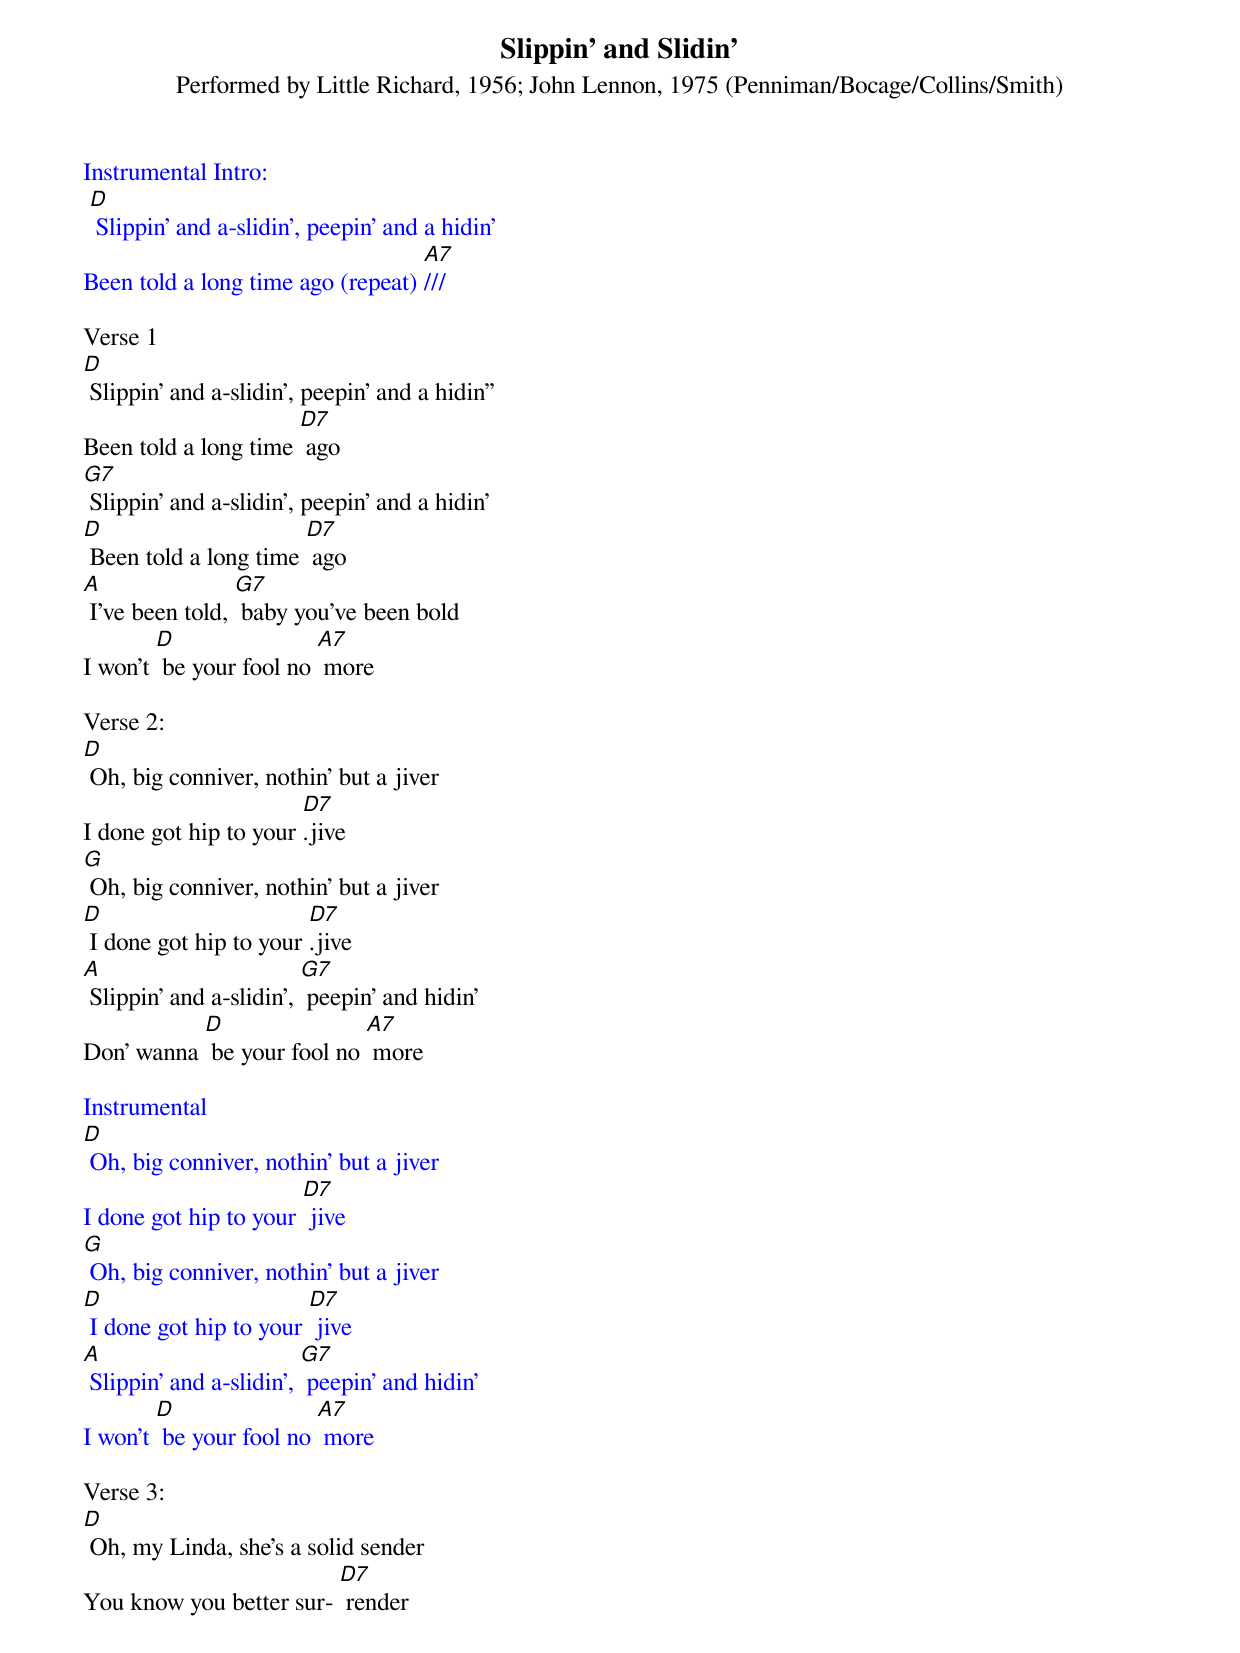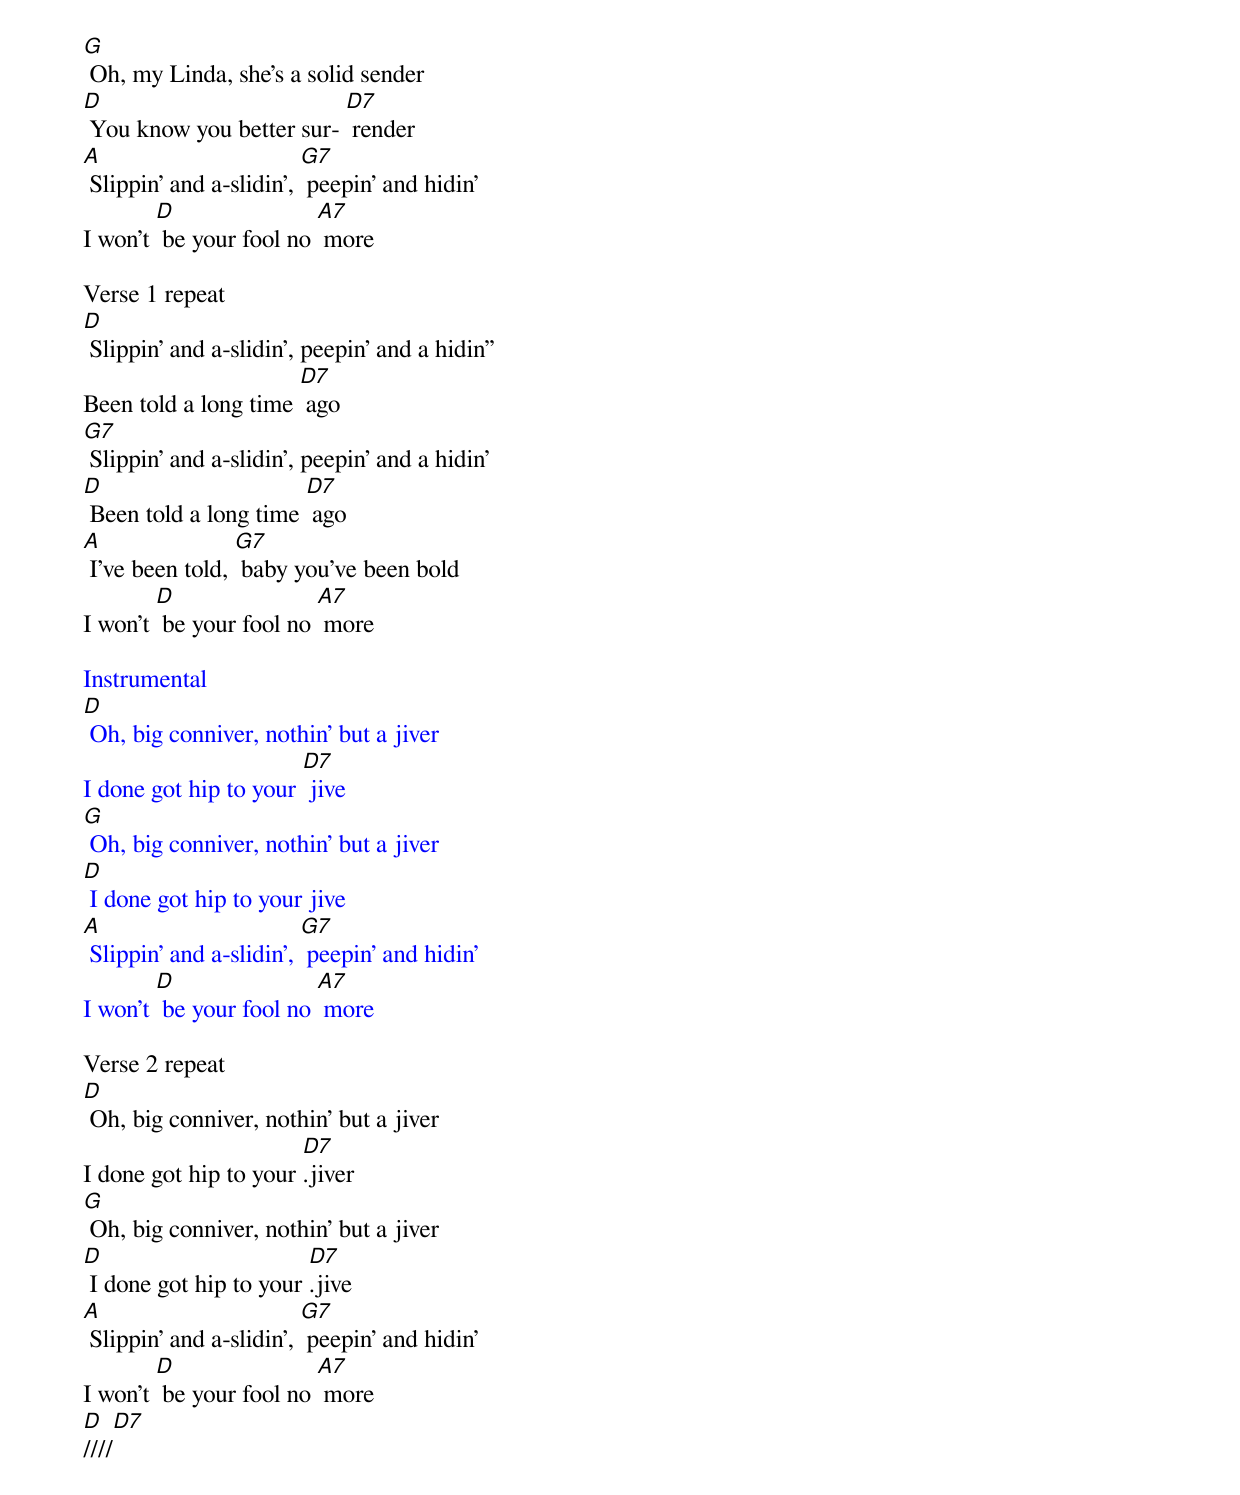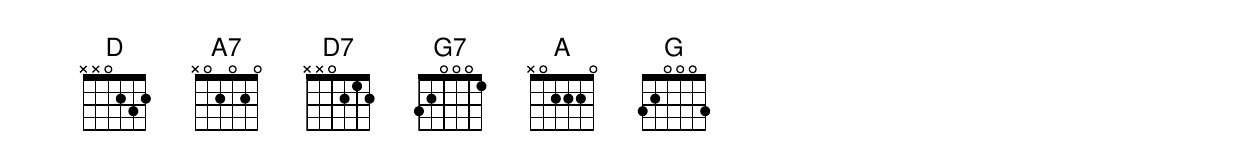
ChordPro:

{t: Slippin' and Slidin'}
{st: Performed by Little Richard, 1956; John Lennon, 1975 (Penniman/Bocage/Collins/Smith)}

{textcolour: blue}
Instrumental Intro:
 [D] Slippin' and a-slidin', peepin' and a hidin'
Been told a long time ago (repeat) [A7]///
{textcolour}

Verse 1
[D] Slippin' and a-slidin', peepin' and a hidin''
Been told a long time [D7] ago
[G7] Slippin' and a-slidin', peepin' and a hidin'
[D] Been told a long time [D7] ago
[A] I've been told, [G7] baby you've been bold
I won't [D] be your fool no [A7] more

Verse 2:
[D] Oh, big conniver, nothin' but a jiver
I done got hip to your [D7].jive
[G] Oh, big conniver, nothin' but a jiver
[D] I done got hip to your [D7].jive
[A] Slippin' and a-slidin', [G7] peepin' and hidin'
Don' wanna [D] be your fool no [A7] more

{textcolour: blue}
Instrumental
[D] Oh, big conniver, nothin' but a jiver
I done got hip to your [D7] jive
[G] Oh, big conniver, nothin' but a jiver
[D] I done got hip to your [D7] jive
[A] Slippin' and a-slidin', [G7] peepin' and hidin'
I won't [D] be your fool no [A7] more
{textcolour}

Verse 3:
[D] Oh, my Linda, she's a solid sender
You know you better sur- [D7] render
[G] Oh, my Linda, she's a solid sender
[D] You know you better sur- [D7] render
[A] Slippin' and a-slidin', [G7] peepin' and hidin'
I won't [D] be your fool no [A7] more

Verse 1 repeat
[D] Slippin' and a-slidin', peepin' and a hidin''
Been told a long time [D7] ago
[G7] Slippin' and a-slidin', peepin' and a hidin'
[D] Been told a long time [D7] ago
[A] I've been told, [G7] baby you've been bold
I won't [D] be your fool no [A7] more

{textcolour: blue}
Instrumental
[D] Oh, big conniver, nothin' but a jiver
I done got hip to your [D7] jive
[G] Oh, big conniver, nothin' but a jiver
[D] I done got hip to your jive
[A] Slippin' and a-slidin', [G7] peepin' and hidin'
I won't [D] be your fool no [A7] more
{textcolour}

Verse 2 repeat
[D] Oh, big conniver, nothin' but a jiver
I done got hip to your [D7].jiver
[G] Oh, big conniver, nothin' but a jiver
[D] I done got hip to your [D7].jive
[A] Slippin' and a-slidin', [G7] peepin' and hidin'
I won't [D] be your fool no [A7] more
[D]////[D7]
